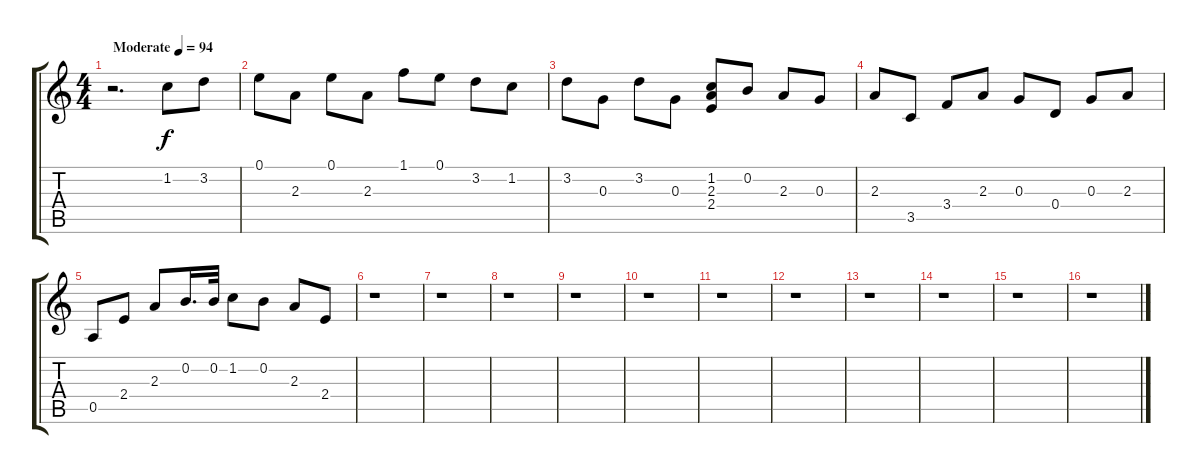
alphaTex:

\track "" {instrument overdrivenguitar}
\staff {score tabs}
\tuning (E4 B3 G3 D3 A2 E2) {hide}
\ts (4 4)
\tempo (94 "Moderate")
\clef g2
\ks c
r.2{d dy f instrument overdrivenguitar} 1.2.8 3.2.8 |
0.1.8 2.3.8 0.1.8 2.3.8 1.1.8 0.1.8 3.2.8 1.2.8 |
3.2.8 0.3.8 3.2.8 0.3.8 (1.2 2.3 2.4).8 0.2.8 2.3.8 0.3.8 |
2.3.8 3.5.8 3.4.8 2.3.8 0.3.8 0.4.8 0.3.8 2.3.8 |
0.5.8 2.4.8 2.3.8 0.2.16{d} 0.2.32 1.2.8 0.2.8 2.3.8 2.4.8 |
r.1 |
r.1 |
r.1 |
r.1 |
r.1 |
r.1 |
r.1 |
r.1 |
r.1 |
r.1 |
r.1
